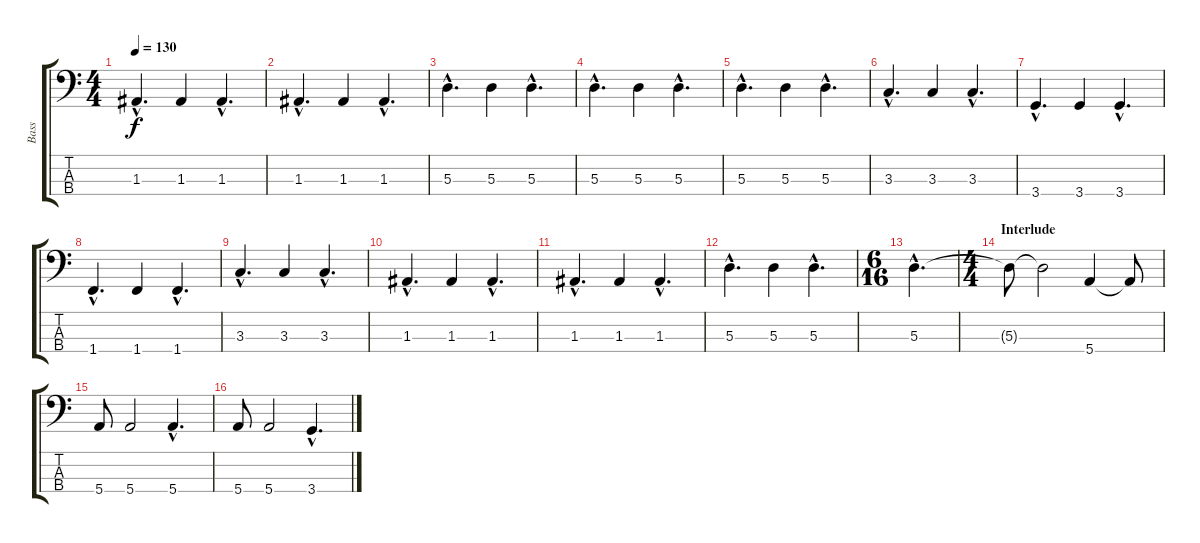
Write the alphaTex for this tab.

\track ("Bass" "Bass") {instrument electricbassfinger}
\staff {score tabs}
\tuning (G2 D2 A1 E1) {hide}
\ts (4 4)
\tempo 130
\clef f4
\ks c
1.3{hac}.4{d dy f} 1.3.4 1.3{hac}.4{d} |
1.3{hac}.4{d} 1.3.4 1.3{hac}.4{d} |
5.3{hac}.4{d} 5.3.4 5.3{hac}.4{d} |
5.3{hac}.4{d} 5.3.4 5.3{hac}.4{d} |
5.3{hac}.4{d} 5.3.4 5.3{hac}.4{d} |
3.3{hac}.4{d} 3.3.4 3.3{hac}.4{d} |
3.4{hac}.4{d} 3.4.4 3.4{hac}.4{d} |
1.4{hac}.4{d} 1.4.4 1.4{hac}.4{d} |
3.3{hac}.4{d} 3.3.4 3.3{hac}.4{d} |
1.3{hac}.4{d} 1.3.4 1.3{hac}.4{d} |
1.3{hac}.4{d} 1.3.4 1.3{hac}.4{d} |
5.3{hac}.4{d} 5.3.4 5.3{hac}.4{d} |
\ts (6 16)
5.3{hac}.4{d} |
\ts (4 4)
\section ("" "Interlude")
5.3{t}.8 5.3{t}.2 5.4.4 5.4{t}.8 |
5.4.8 5.4.2 5.4{hac}.4{d} |
5.4.8 5.4.2 3.4{hac}.4{d}
